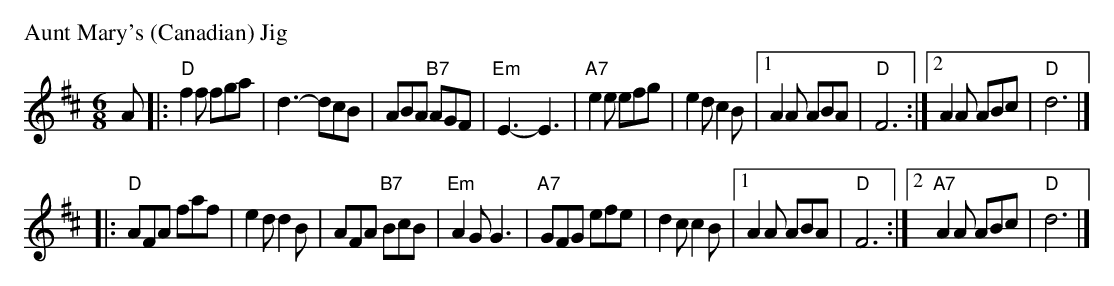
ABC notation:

X:1
P: Aunt Mary's (Canadian) Jig
M: 6/8
L: 1/8
K: D
A \
|: "D"f2f fga | d3- dcB | ABA "B7"AGF | "Em"E3- E3 \
| "A7"e2e efg | e2d c2B |1 A2A ABA | "D"F6 :|2 A2A ABc | "D"d6 |]
|: "D"AFA faf | e2d d2B | AFA "B7"BcB | "Em"A2G G3 \
| "A7"GFG efe | d2c c2B |1 A2A ABA | "D"F6 :|2 "A7"A2A ABc | "D"d6 |]
